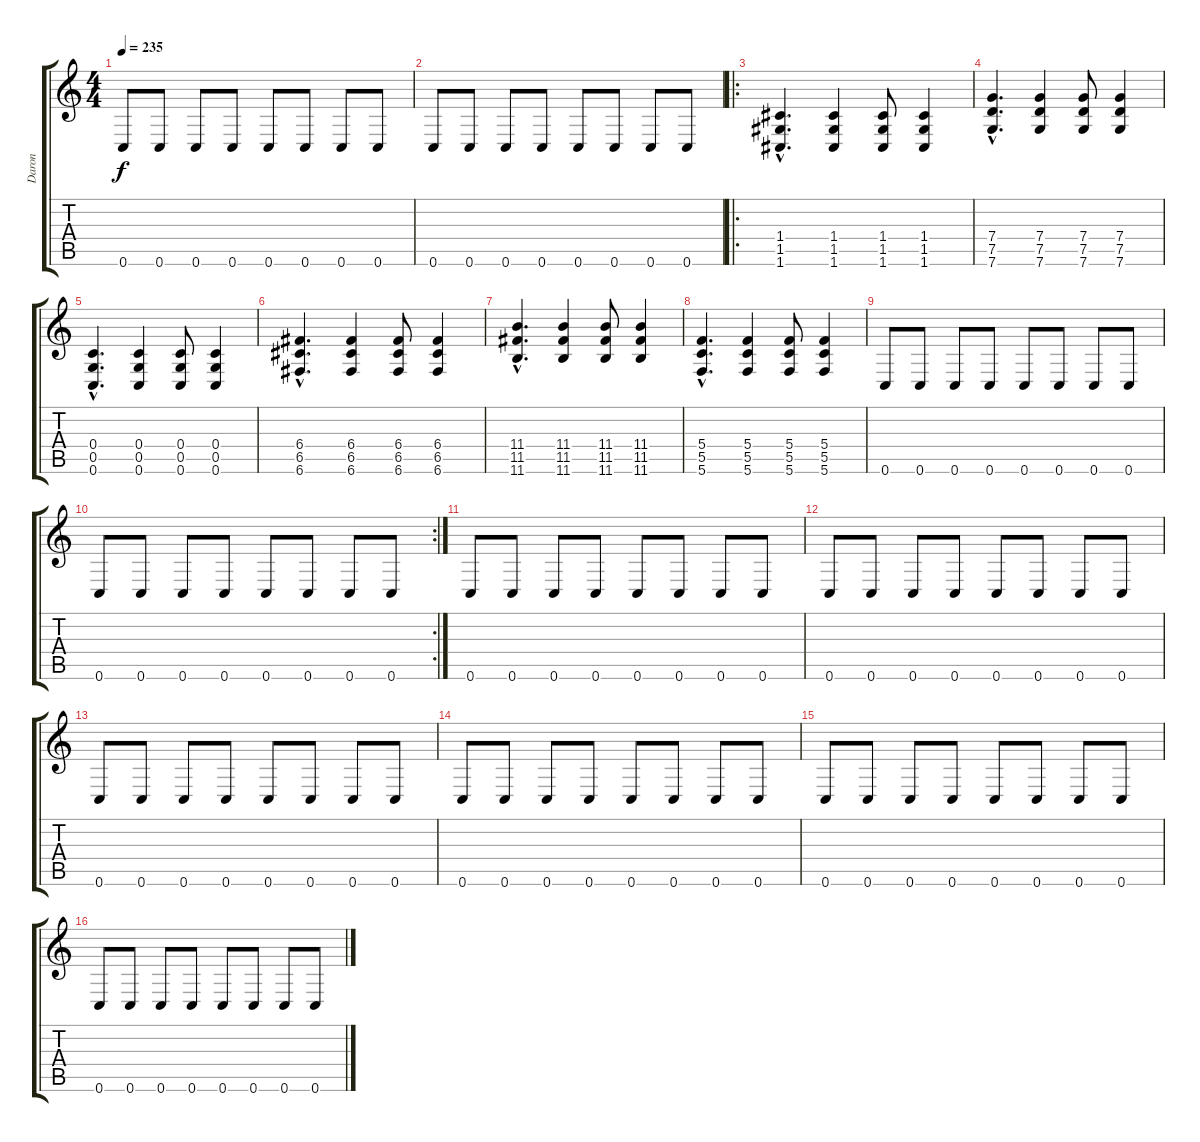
\track ("Daron" "Daron") {instrument distortionguitar}
\staff {score tabs}
\tuning (D4 A3 F3 C3 G2 C2) {hide}
\ts (4 4)
\tempo 235
\clef g2
\ks c
0.6.8{dy f} 0.6.8 0.6.8 0.6.8 0.6.8 0.6.8 0.6.8 0.6.8 |
0.6.8 0.6.8 0.6.8 0.6.8 0.6.8 0.6.8 0.6.8 0.6.8 |
\ro
(1.4{hac} 1.5{hac} 1.6{hac}).4{d} (1.4 1.5 1.6).4 (1.4 1.5 1.6).8 (1.4 1.5 1.6).4 |
(7.4{hac} 7.5{hac} 7.6{hac}).4{d} (7.4 7.5 7.6).4 (7.4 7.5 7.6).8 (7.4 7.5 7.6).4 |
(0.4{hac} 0.5{hac} 0.6{hac}).4{d} (0.4 0.5 0.6).4 (0.4 0.5 0.6).8 (0.4 0.5 0.6).4 |
(6.4{hac} 6.5{hac} 6.6{hac}).4{d} (6.4 6.5 6.6).4 (6.4 6.5 6.6).8 (6.4 6.5 6.6).4 |
(11.4{hac} 11.5{hac} 11.6{hac}).4{d} (11.4 11.5 11.6).4 (11.4 11.5 11.6).8 (11.4 11.5 11.6).4 |
(5.4{hac} 5.5{hac} 5.6{hac}).4{d} (5.4 5.5 5.6).4 (5.4 5.5 5.6).8 (5.4 5.5 5.6).4 |
0.6.8 0.6.8 0.6.8 0.6.8 0.6.8 0.6.8 0.6.8 0.6.8 |
\rc 2
0.6.8 0.6.8 0.6.8 0.6.8 0.6.8 0.6.8 0.6.8 0.6.8 |
0.6.8 0.6.8 0.6.8 0.6.8 0.6.8 0.6.8 0.6.8 0.6.8 |
0.6.8 0.6.8 0.6.8 0.6.8 0.6.8 0.6.8 0.6.8 0.6.8 |
0.6.8 0.6.8 0.6.8 0.6.8 0.6.8 0.6.8 0.6.8 0.6.8 |
0.6.8 0.6.8 0.6.8 0.6.8 0.6.8 0.6.8 0.6.8 0.6.8 |
0.6.8 0.6.8 0.6.8 0.6.8 0.6.8 0.6.8 0.6.8 0.6.8 |
0.6.8 0.6.8 0.6.8 0.6.8 0.6.8 0.6.8 0.6.8 0.6.8
